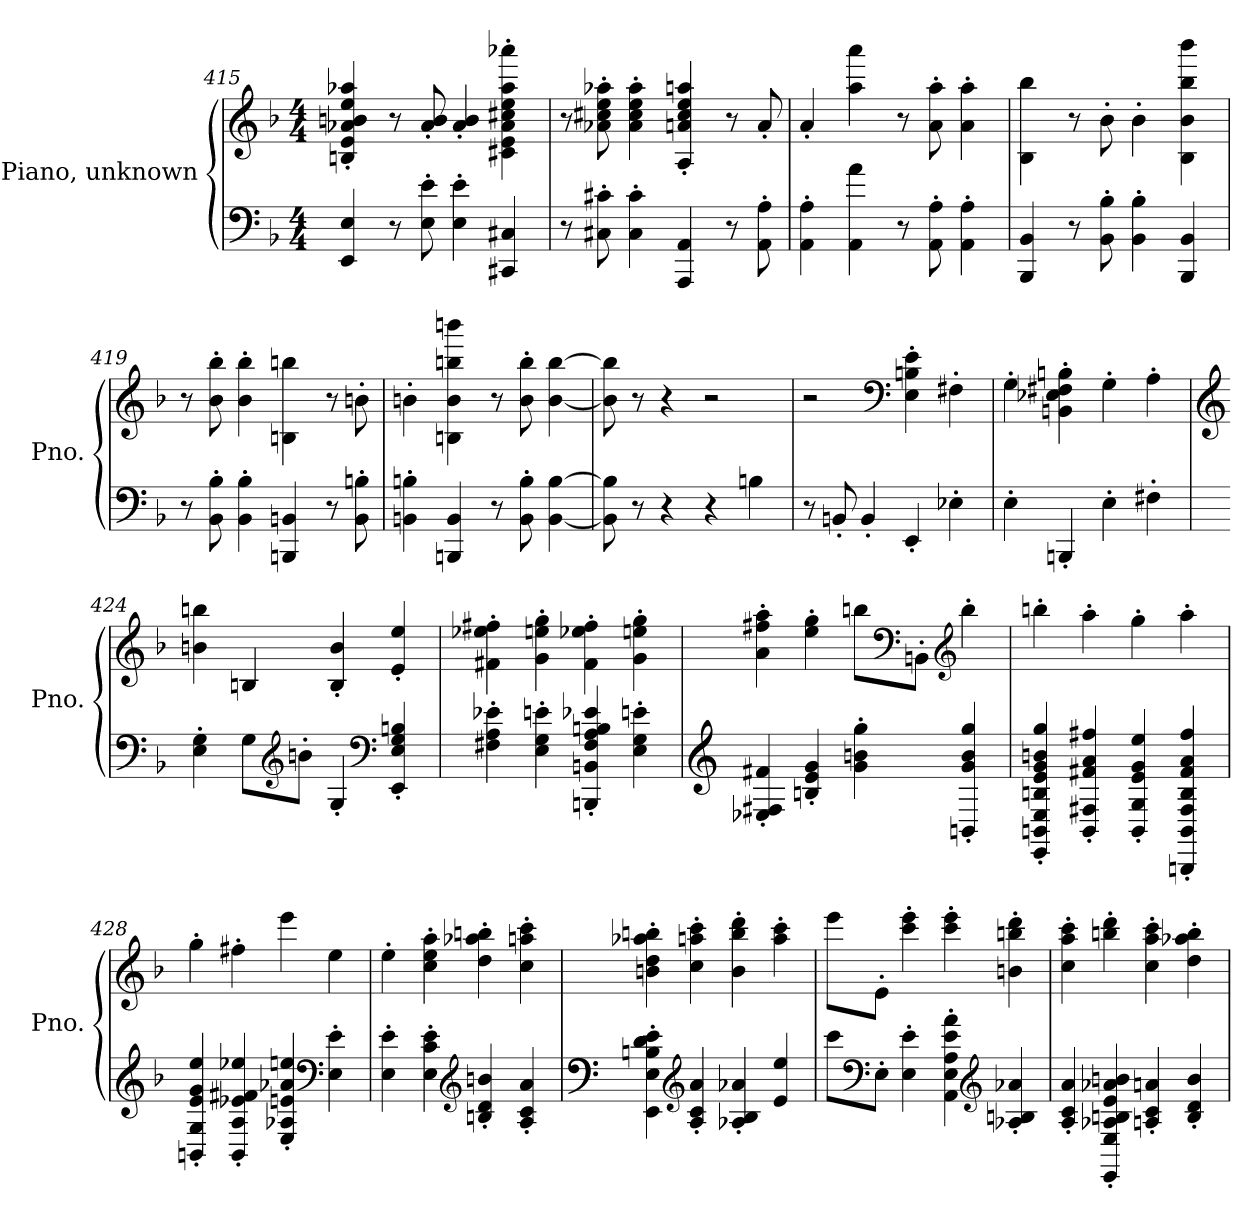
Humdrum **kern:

**kern	**kern
*part1	*part1
*staff2	*staff1
*I"Piano, unknown	*
*I'Pno.	*
*clefF4	*clefG2
*k[b-]	*k[b-]
*M4/4	*M4/4
=415	=415
4EE/ 4E/	4Bn/' 4e/' 4a-X/' 4bn/' 4ee/' 4aa-X/'
8r	8r
8E\' 8e\'	8a-/' 8b/'
4E\' 4e\'	4a-/' 4b/'
4CC#X/ 4C#X/	4c#X\' 4e\' 4a-\' 4cc#X\' 4ee\' 4aa-\' 4aaa-X\'
!!LO:LB:g=z
=416	=416
8r	8r
8C#X\' 8c#X\'	8a-X\' 8cc#X\' 8ee\' 8aa-X\'
4C#\' 4c#\'	4a-\' 4cc#\' 4ee\' 4aa-\'
4AAA/ 4AA/	4A/' 4an/' 4cc#/' 4ee/' 4aan/'
8r	8r
8AA\' 8A\'	8a'/
=417	=417
4AA\' 4A\'	4a'/
4AA\ 4a\	4aa\ 4aaa\
8r	8r
8AA\' 8A\'	8a\' 8aa\'
4AA\' 4A\'	4a\' 4aa\'
=418	=418
4BBB-/ 4BB-/	4B-\ 4bb-\
8r	8r
8BB-\' 8B-\'	8b-'\
4BB-\' 4B-\'	4b-'\
4BBB-/ 4BB-/	4B-\ 4b-\ 4bb-\ 4bbb-\
=419	=419
8r	8r
8BB-\' 8B-\'	8b-\' 8bb-\'
4BB-\' 4B-\'	4b-\' 4bb-\'
4BBBn/ 4BBn/	4Bn\ 4bbn\
8r	8r
8BB\' 8Bn\'	8bn'\
=420	=420
4BBn\' 4Bn\'	4bn'\
4BBBn/ 4BB/	4Bn\ 4b\ 4bbn\ 4bbbn\
8r	8r
8BB\' 8B\'	8b\' 8bb\'
[4BB\ [4B\	[4b\ [4bb\
=421	=421
8BB\] 8B\]	8b\] 8bb\]
8r	8r
4r	4r
4r	2r
4Bn\	.
!!LO:LB:g=z
=422	=422
8r	2r
8BBn'/	.
4BB'/	.
*	*clefF4
4EE'/	4E\' 4Bn\' 4e\'
4E-X'\	4F#X'\
=423	=423
4E'\	4G'\
4BBBn'/	4BBn\' 4E-X\' 4F#X\' 4Bn\'
4E'\	4G'\
4F#X'\	4A'\
=424	=424
*	*clefG2
4E\' 4G\'	4bn\ 4bbn\
8G\L	4Bn/
*clefG2	*
8bn'\J	.
4G'/	4B/' 4b/'
*clefF4	*
4EE/' 4E/' 4G/' 4Bn/'	4e/' 4ee/'
=425	=425
4F#X\' 4A\' 4e-X\'	4f#X\' 4ee-X\' 4ff#X\'
4E\' 4G\' 4en\'	4g\' 4een\' 4gg\'
4BBBn/' 4BBn/' 4F#/' 4A/' 4Bn/' 4e-X/'	4f#\' 4ee-X\' 4ff#\'
4E\' 4G\' 4en\'	4g\' 4een\' 4gg\'
!!LO:LB:g=z
=426	=426
*clefG2	*
4E-X/' 4F#X/' 4f#X/'	4a\' 4ff#X\' 4aa\'
4Bn/' 4e/' 4g/'	4ee\' 4gg\'
4g\' 4bn\' 4gg\'	8bbn\L
*	*clefF4
.	8BBn'\J
*	*clefG2
4BBn/' 4g/' 4b/' 4gg/'	4bb'\
=427	=427
4EE/' 4BBn/' 4E/' 4Bn/' 4e/' 4g/' 4bn/' 4gg/'	4bbn'\
4BB/' 4F#X/' 4f#X/' 4a/' 4ff#X/'	4aa'\
4BB/' 4G/' 4e/' 4g/' 4ee/'	4gg'\
4BBBn/' 4BB/' 4F#/' 4B/' 4f#/' 4a/' 4ff#/'	4aa'\
=428	=428
4BBn/' 4G/' 4e/' 4g/' 4ee/'	4gg'\
4BB/' 4A/' 4e-X/' 4f#X/' 4ee-X/'	4ff#X'\
4E/' 4A-X/' 4en/' 4a-X/' 4een/'	4eee\
*clefF4	*
4E\' 4e\'	4ee\
=429	=429
4E\' 4e\'	4ee'\
4E\' 4c\' 4e\'	4cc\' 4ee\' 4aa\'
*clefG2	*
4Bn/' 4d/' 4bn/'	4dd\' 4aa-X\' 4bbn\'
4A/' 4c/' 4a/'	4cc\' 4aan\' 4ccc\'
!!LO:LB:g=z
=430	=430
*clefF4	*
4EE\' 4E\' 4Bn\' 4d\' 4e\'	4bn\' 4dd\' 4aa-X\' 4bbn\'
*clefG2	*
4A/' 4c/' 4a/'	4cc\' 4aan\' 4ccc\'
4A-X/' 4B/' 4a-X/'	4b\' 4bb\' 4ddd\'
4e/ 4ee/	4aa\' 4ccc\'
=431	=431
8ccc\L	8eee\L
*clefF4	*
8E'\J	8e'\J
4E\' 4e\'	4ccc\' 4eee\'
4AA\' 4E\' 4A\' 4e\' 4a\'	4ccc\' 4eee\'
*clefG2	*
4A-X/' 4Bn/' 4a-X/'	4bn\' 4bbn\' 4ddd\'
=432	=432
4A/' 4c/' 4a/'	4cc\' 4aa\' 4ccc\'
4EE/' 4E/' 4A-X/' 4Bn/' 4e/' 4a-X/' 4bn/'	4bbn\' 4ddd\'
4An/' 4c/' 4an/'	4cc\' 4aa\' 4ccc\'
4B/' 4d/' 4b/'	4dd\' 4aa-X\' 4bb\'
=	=
*-	*-
